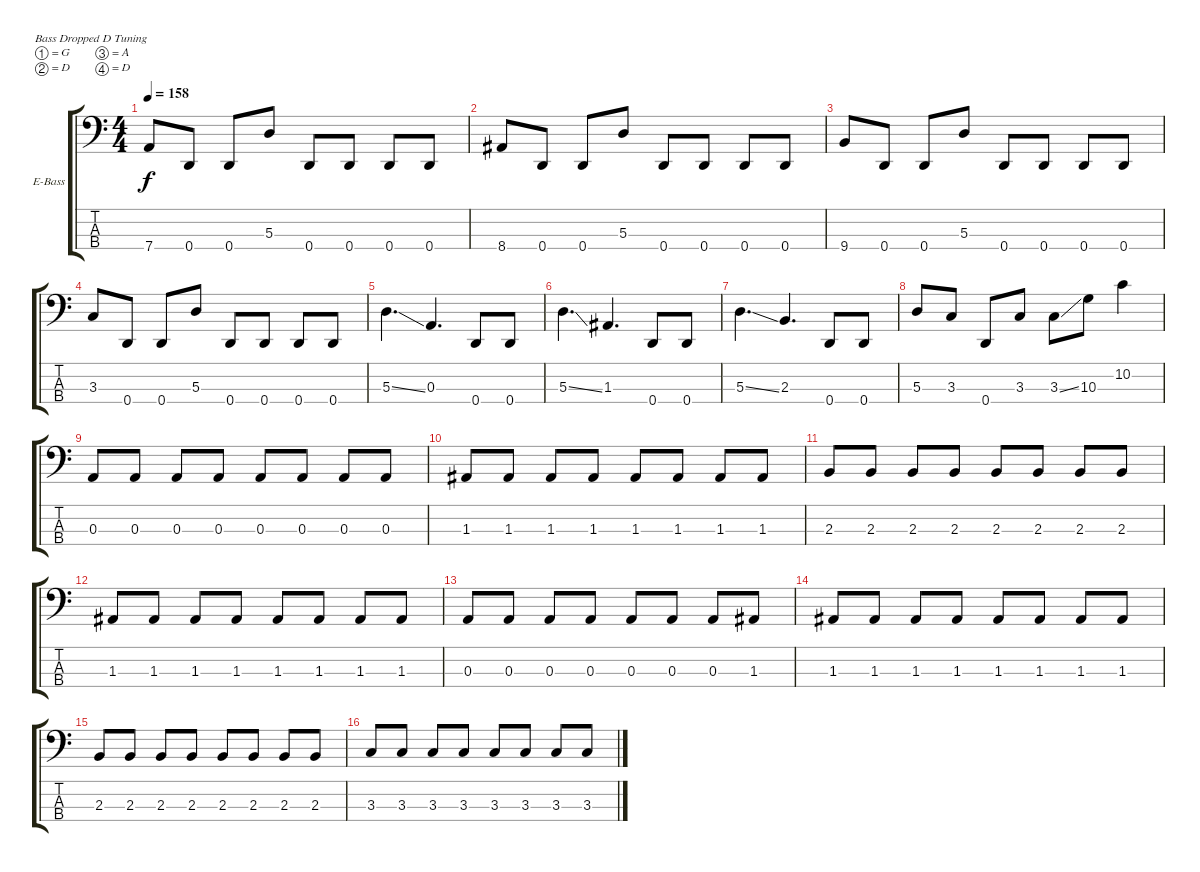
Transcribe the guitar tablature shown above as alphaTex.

\bracketExtendMode groupsimilarinstruments
\firstSystemTrackNameOrientation horizontal
\otherSystemsTrackNameOrientation horizontal
\track ("Bass" "E-Bass") {instrument electricbasspick}
\staff {score tabs}
\tuning (G2 D2 A1 D1)
\ts (4 4)
\tempo 158
\clef f4
\ks c
7.4.8{dy f} 0.4.8 0.4.8 5.3.8 0.4.8 0.4.8 0.4.8 0.4.8 |
8.4.8 0.4.8 0.4.8 5.3.8 0.4.8 0.4.8 0.4.8 0.4.8 |
9.4.8 0.4.8 0.4.8 5.3.8 0.4.8 0.4.8 0.4.8 0.4.8 |
3.3.8 0.4.8 0.4.8 5.3.8 0.4.8 0.4.8 0.4.8 0.4.8 |
5.3{ss}.4{d} 0.3.4{d} 0.4.8 0.4.8 |
5.3{ss}.4{d} 1.3.4{d} 0.4.8 0.4.8 |
5.3{ss}.4{d} 2.3.4{d} 0.4.8 0.4.8 |
5.3.8 3.3.8 0.4.8 3.3.8 3.3{ss}.8 10.3.8 10.2.4 |
0.3.8 0.3.8 0.3.8 0.3.8 0.3.8 0.3.8 0.3.8 0.3.8 |
1.3.8 1.3.8 1.3.8 1.3.8 1.3.8 1.3.8 1.3.8 1.3.8 |
2.3.8 2.3.8 2.3.8 2.3.8 2.3.8 2.3.8 2.3.8 2.3.8 |
1.3.8 1.3.8 1.3.8 1.3.8 1.3.8 1.3.8 1.3.8 1.3.8 |
0.3.8 0.3.8 0.3.8 0.3.8 0.3.8 0.3.8 0.3.8 1.3.8 |
1.3.8 1.3.8 1.3.8 1.3.8 1.3.8 1.3.8 1.3.8 1.3.8 |
2.3.8 2.3.8 2.3.8 2.3.8 2.3.8 2.3.8 2.3.8 2.3.8 |
3.3.8 3.3.8 3.3.8 3.3.8 3.3.8 3.3.8 3.3.8 3.3.8
